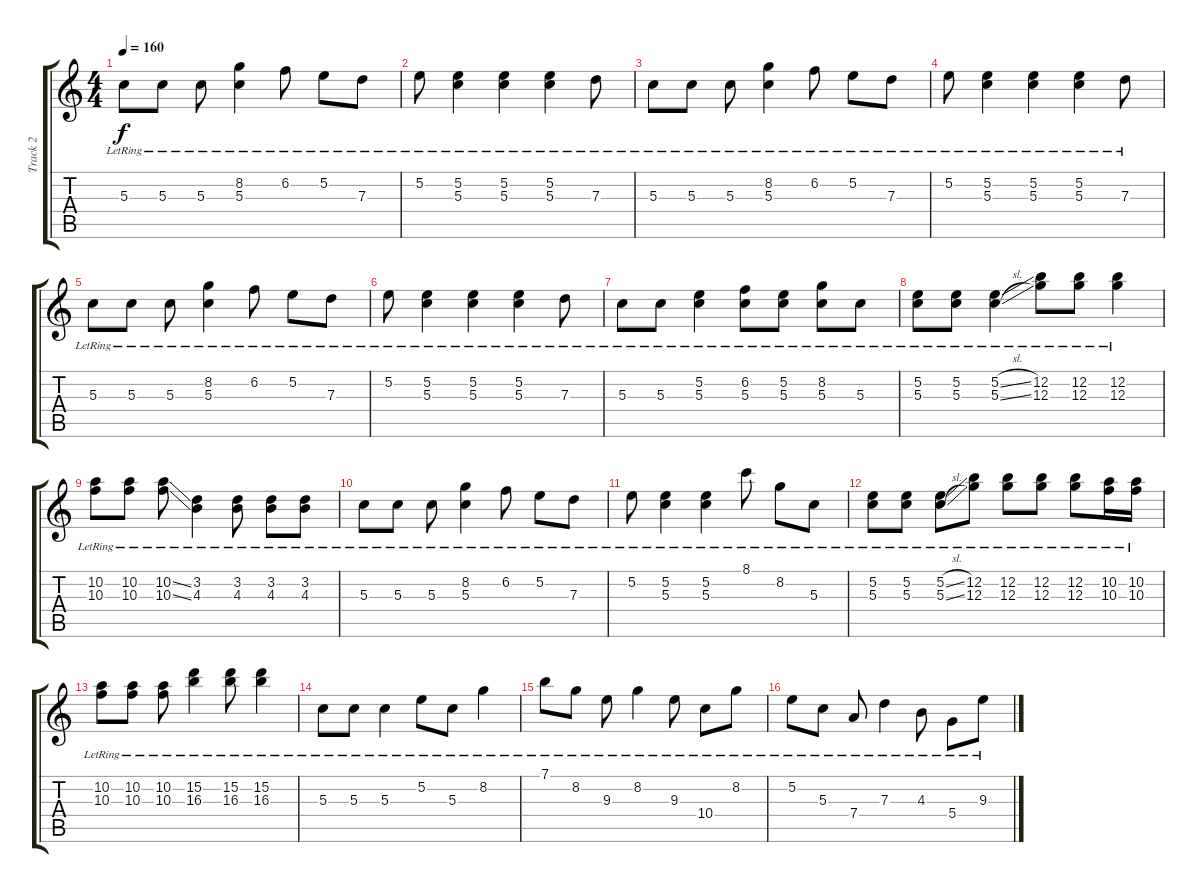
\track ("Track 2" "Track 2") {instrument electricguitarjazz}
\staff {score tabs}
\tuning (E4 B3 G3 D3 A2 E2) {hide}
\ts (4 4)
\tempo 160
\clef g2
\ks c
5.3{lr}.8{dy f} 5.3{lr}.8 5.3{lr}.8 (8.2{lr} 5.3).4 6.2{lr}.8 5.2{lr}.8 7.3{lr}.8 |
5.2{lr}.8 (5.2 5.3{lr}).4 (5.2 5.3{lr}).4 (5.2 5.3{lr}).4 7.3{lr}.8 |
5.3{lr}.8 5.3{lr}.8 5.3{lr}.8 (8.2{lr} 5.3).4 6.2{lr}.8 5.2{lr}.8 7.3{lr}.8 |
5.2{lr}.8 (5.2 5.3{lr}).4 (5.2 5.3{lr}).4 (5.2 5.3{lr}).4 7.3{lr}.8 |
5.3{lr}.8 5.3{lr}.8 5.3{lr}.8 (8.2{lr} 5.3).4 6.2{lr}.8 5.2{lr}.8 7.3{lr}.8 |
5.2{lr}.8 (5.2 5.3{lr}).4 (5.2 5.3{lr}).4 (5.2 5.3{lr}).4 7.3{lr}.8 |
5.3{lr}.8 5.3{lr}.8 (5.2 5.3{lr}).4 (6.2{lr} 5.3).8 (5.2{lr} 5.3).8 (8.2{lr} 5.3).8 5.3{lr}.8 |
(5.2{lr} 5.3{lr}).8 (5.2{lr} 5.3{lr}).8 (5.2{sl lr} 5.3{sl lr}).4 (12.2{lr} 12.3{lr}).8 (12.2{lr} 12.3{lr}).8 (12.2{lr} 12.3{lr}).4 |
(10.2{lr} 10.3{lr}).8 (10.2{lr} 10.3{lr}).8 (10.2{ss lr} 10.3{ss lr}).8 (3.2{lr} 4.3{lr}).4 (3.2{lr} 4.3{lr}).8 (3.2{lr} 4.3{lr}).8 (3.2{lr} 4.3{lr}).8 |
5.3{lr}.8 5.3{lr}.8 5.3{lr}.8 (8.2{lr} 5.3{lr}).4 6.2{lr}.8 5.2{lr}.8 7.3{lr}.8 |
5.2{lr}.8 (5.2{lr} 5.3{lr}).4 (5.2{lr} 5.3{lr}).4 8.1{lr}.8 8.2{lr}.8 5.3{lr}.8 |
(5.2{lr} 5.3{lr}).8 (5.2{lr} 5.3{lr}).8 (5.2{sl lr} 5.3{sl lr}).8 (12.2{lr} 12.3{lr}).8 (12.2{lr} 12.3{lr}).8 (12.2{lr} 12.3{lr}).8 (12.2{lr} 12.3{lr}).8 (10.2{lr} 10.3{lr}).16 (10.2{lr} 10.3{lr}).16 |
(10.2{lr} 10.3{lr}).8 (10.2{lr} 10.3{lr}).8 (10.2{lr} 10.3{lr}).8 (15.2{lr} 16.3{lr}).4 (15.2{lr} 16.3{lr}).8 (15.2{lr} 16.3{lr}).4 |
5.3{lr}.8 5.3{lr}.8 5.3{lr}.4 5.2{lr}.8 5.3{lr}.8 8.2{lr}.4 |
7.1{lr}.8 8.2{lr}.8 9.3{lr}.8 8.2{lr}.4 9.3{lr}.8 10.4{lr}.8 8.2{lr}.8 |
5.2{lr}.8 5.3{lr}.8 7.4{lr}.8 7.3{lr}.4 4.3{lr}.8 5.4{lr}.8 9.3{lr}.8
